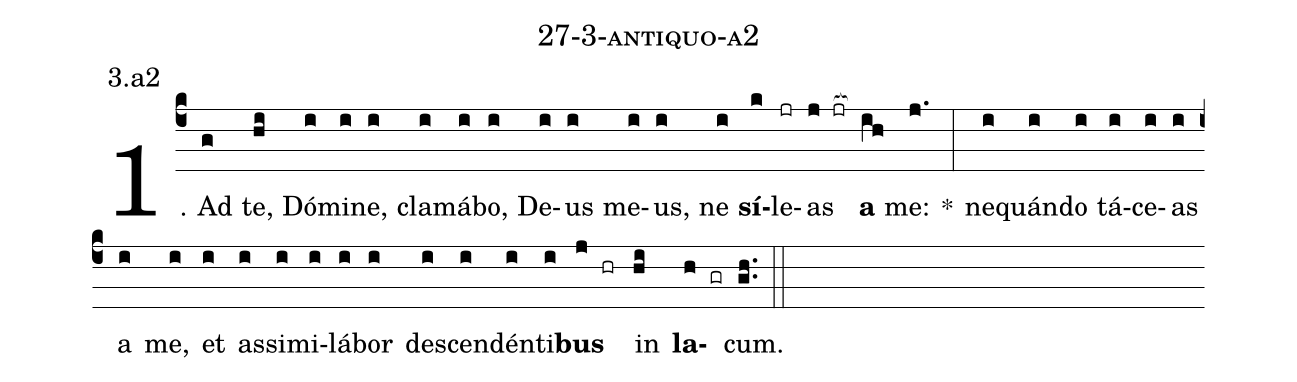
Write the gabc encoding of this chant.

name: 27-3-antiquo-a2;
annotation: 3.a2;
%%
(c4)1. Ad(g) te,(hi) Dó(i)mi(i)ne,(i) cla(i)má(i)bo,(i) De(i)us(i) me(i)us,(i) ne(i) <b>sí</b>(k)le(jr)as(j jr[ocb:1{]) <b>a</b>(ih[ocb:0}]) me:(j.) *(:) ne(i)quán(i)do(i) tá(i)ce(i)as(i) a(i) me,(i) et(i) as(i)si(i)mi(i)lá(i)bor(i) de(i)scen(i)dén(i)ti(i)<b>bus</b>(j hr) in(hi) <b>la</b>(h gr)cum.(gh..) (::)
